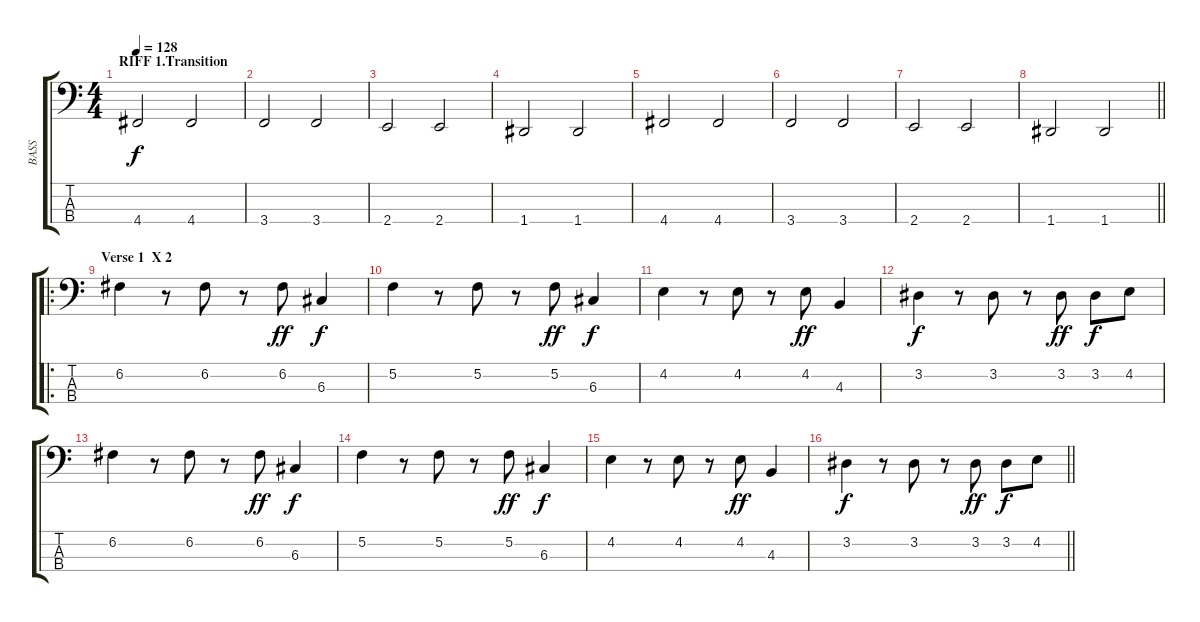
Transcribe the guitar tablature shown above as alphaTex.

\track ("BASS" "BASS") {instrument electricbassfinger}
\staff {score tabs}
\tuning (F2 C2 G1 D1) {hide}
\ts (4 4)
\section ("" "RIFF 1.Transition")
\tempo 128
\clef f4
\ks c
4.4.2{dy f} 4.4.2 |
3.4.2 3.4.2 |
2.4.2 2.4.2 |
1.4.2 1.4.2 |
4.4.2 4.4.2 |
3.4.2 3.4.2 |
2.4.2 2.4.2 |
\barLineRight lightlight
1.4.2 1.4.2 |
\ro
\section ("" "Verse 1  X 2")
6.2.4 r.8 6.2.8 r.8 6.2.8{dy ff} 6.3.4{dy f} |
5.2.4 r.8 5.2.8 r.8 5.2.8{dy ff} 6.3.4{dy f} |
4.2.4 r.8 4.2.8 r.8 4.2.8{dy ff} 4.3.4 |
3.2.4{dy f} r.8 3.2.8 r.8 3.2.8{dy ff} 3.2.8{dy f} 4.2.8 |
6.2.4 r.8 6.2.8 r.8 6.2.8{dy ff} 6.3.4{dy f} |
5.2.4 r.8 5.2.8 r.8 5.2.8{dy ff} 6.3.4{dy f} |
4.2.4 r.8 4.2.8 r.8 4.2.8{dy ff} 4.3.4 |
\barLineRight lightlight
3.2.4{dy f} r.8 3.2.8 r.8 3.2.8{dy ff} 3.2.8{dy f} 4.2.8
